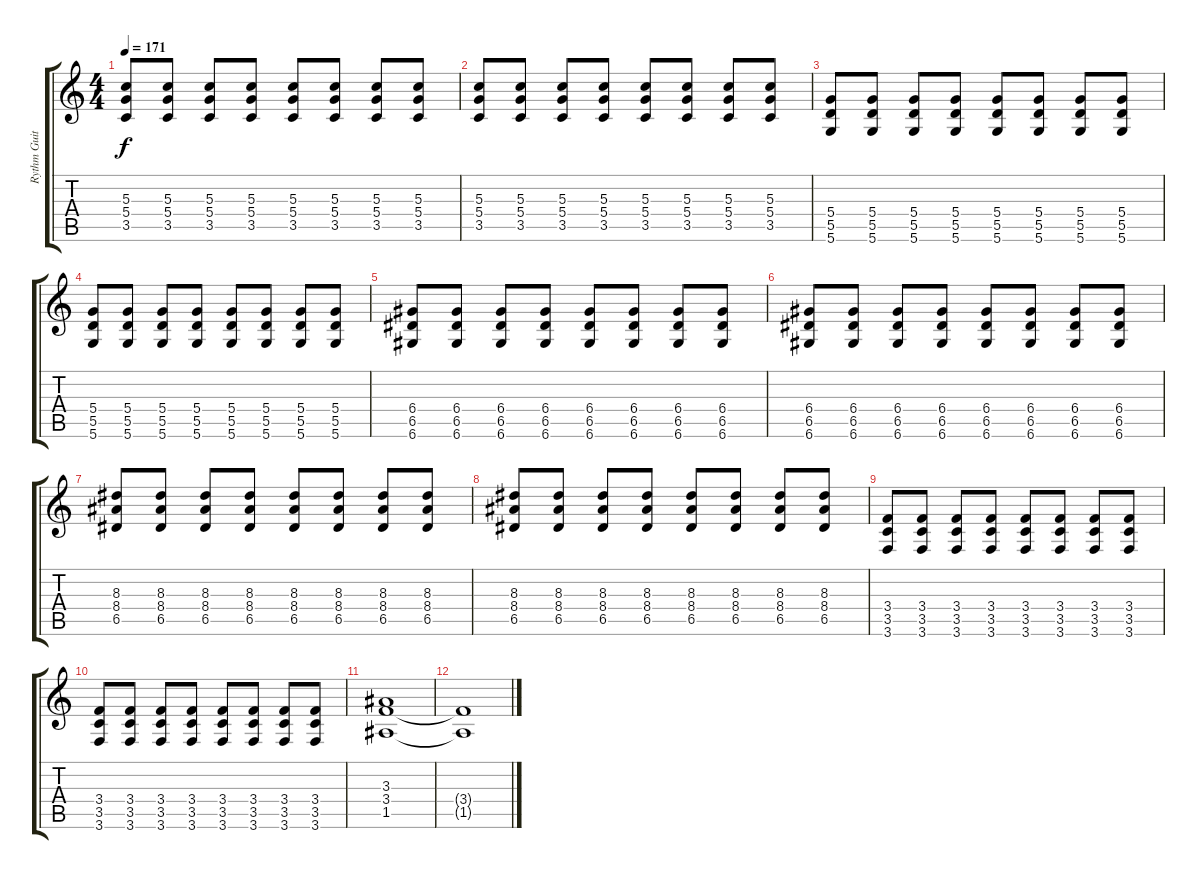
\track ("Rythm Guitar" "Rythm Guit") {instrument overdrivenguitar}
\staff {score tabs}
\tuning (E4 B3 G3 D3 A2 D2) {hide}
\ts (4 4)
\tempo 171
\clef g2
\ks c
(5.3 5.4 3.5).8{dy f} (5.3 5.4 3.5).8 (5.3 5.4 3.5).8 (5.3 5.4 3.5).8 (5.3 5.4 3.5).8 (5.3 5.4 3.5).8 (5.3 5.4 3.5).8 (5.3 5.4 3.5).8 |
(5.3 5.4 3.5).8 (5.3 5.4 3.5).8 (5.3 5.4 3.5).8 (5.3 5.4 3.5).8 (5.3 5.4 3.5).8 (5.3 5.4 3.5).8 (5.3 5.4 3.5).8 (5.3 5.4 3.5).8 |
(5.4 5.5 5.6).8 (5.4 5.5 5.6).8 (5.4 5.5 5.6).8 (5.4 5.5 5.6).8 (5.4 5.5 5.6).8 (5.4 5.5 5.6).8 (5.4 5.5 5.6).8 (5.4 5.5 5.6).8 |
(5.4 5.5 5.6).8 (5.4 5.5 5.6).8 (5.4 5.5 5.6).8 (5.4 5.5 5.6).8 (5.4 5.5 5.6).8 (5.4 5.5 5.6).8 (5.4 5.5 5.6).8 (5.4 5.5 5.6).8 |
(6.4 6.5 6.6).8 (6.4 6.5 6.6).8 (6.4 6.5 6.6).8 (6.4 6.5 6.6).8 (6.4 6.5 6.6).8 (6.4 6.5 6.6).8 (6.4 6.5 6.6).8 (6.4 6.5 6.6).8 |
(6.4 6.5 6.6).8 (6.4 6.5 6.6).8 (6.4 6.5 6.6).8 (6.4 6.5 6.6).8 (6.4 6.5 6.6).8 (6.4 6.5 6.6).8 (6.4 6.5 6.6).8 (6.4 6.5 6.6).8 |
(8.3 8.4 6.5).8 (8.3 8.4 6.5).8 (8.3 8.4 6.5).8 (8.3 8.4 6.5).8 (8.3 8.4 6.5).8 (8.3 8.4 6.5).8 (8.3 8.4 6.5).8 (8.3 8.4 6.5).8 |
(8.3 8.4 6.5).8 (8.3 8.4 6.5).8 (8.3 8.4 6.5).8 (8.3 8.4 6.5).8 (8.3 8.4 6.5).8 (8.3 8.4 6.5).8 (8.3 8.4 6.5).8 (8.3 8.4 6.5).8 |
(3.4 3.5 3.6).8 (3.4 3.5 3.6).8 (3.4 3.5 3.6).8 (3.4 3.5 3.6).8 (3.4 3.5 3.6).8 (3.4 3.5 3.6).8 (3.4 3.5 3.6).8 (3.4 3.5 3.6).8 |
(3.4 3.5 3.6).8 (3.4 3.5 3.6).8 (3.4 3.5 3.6).8 (3.4 3.5 3.6).8 (3.4 3.5 3.6).8 (3.4 3.5 3.6).8 (3.4 3.5 3.6).8 (3.4 3.5 3.6).8 |
(3.3 3.4 1.5).1 |
(3.4{t} 1.5{t}).1
